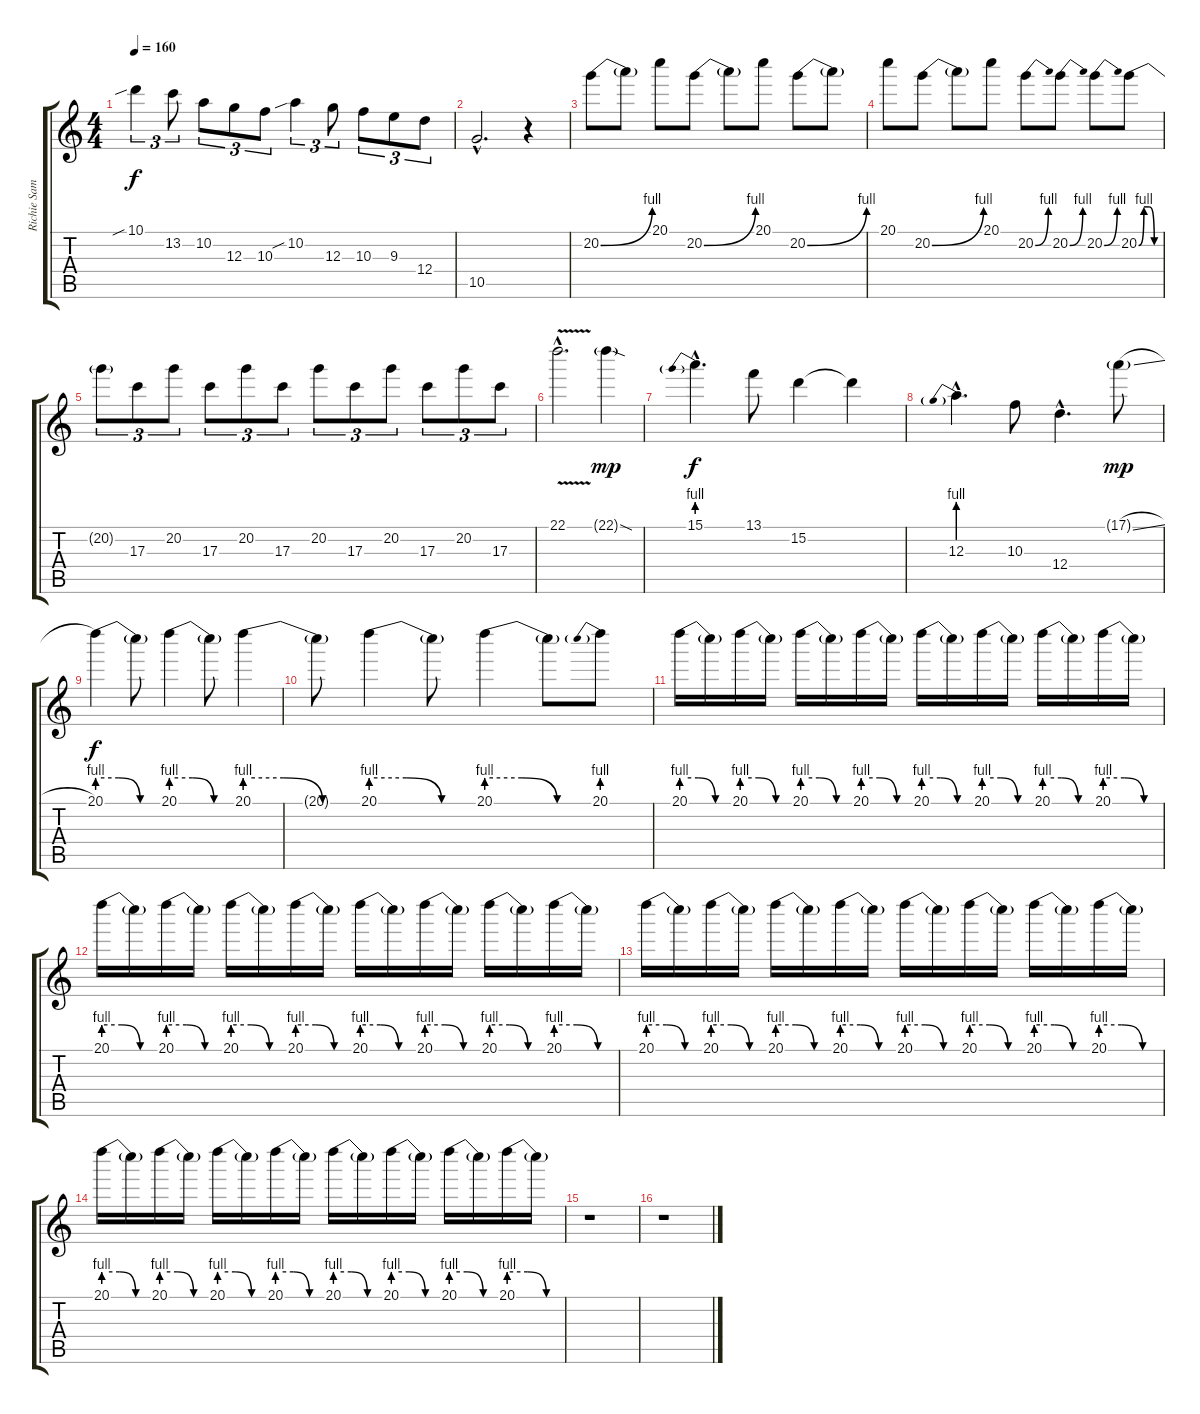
\track ("Richie Sambora Gtr.1" "Richie Sam") {instrument overdrivenguitar}
\staff {score tabs}
\tuning (E4 B3 G3 D3 A2 E2) {hide}
\ts (4 4)
\tempo 160
\clef g2
\ks c
10.1{sib}.4{tu (3 2) dy f} 13.2.8{tu (3 2)} 10.2.8{tu (3 2)} 12.3.8{tu (3 2)} 10.3.8{tu (3 2)} 10.2{sib}.4{tu (3 2)} 12.3.8{tu (3 2)} 10.3.8{tu (3 2)} 9.3.8{tu (3 2)} 12.4.8{tu (3 2)} |
10.5{hac}.2{d} r.4 |
20.2{be (bend 0 0 60 4)}.8 20.2{t}.8 20.1.8 20.2{be (bend 0 0 60 4)}.8 20.2{t}.8 20.1.8 20.2{be (bend 0 0 60 4)}.8 20.2{t}.8 |
20.1.8 20.2{be (bend 0 0 60 4)}.8 20.2{t}.8 20.1.8 20.2{be (bend 0 0 60 4)}.8 20.2{be (bend 0 0 60 4)}.8 20.2{be (bend 0 0 60 4)}.8 20.2{be (custom 0 0 15 4 30 4 45 0 60 0)}.8 |
20.2{t}.8{tu (3 2)} 17.3.8{tu (3 2)} 20.2.8{tu (3 2)} 17.3.8{tu (3 2)} 20.2.8{tu (3 2)} 17.3.8{tu (3 2)} 20.2.8{tu (3 2)} 17.3.8{tu (3 2)} 20.2.8{tu (3 2)} 17.3.8{tu (3 2)} 20.2.8{tu (3 2)} 17.3.8{tu (3 2)} |
22.1{v hac}.2{d} 22.1{sod g}.4{dy mp} |
15.1{be (prebend 0 4 60 4) hac}.4{d dy f} 13.1.8 15.2.4 15.2{t}.4 |
12.3{be (prebend 0 4 60 4) hac}.4{d} 10.3.8 12.4{hac}.4{d} 17.1{sl g}.8{dy mp} |
20.1{be (custom 0 4 20 4 40 0 60 0)}.4{dy f} 20.1{t}.8 20.1{be (custom 0 4 20 4 40 0 60 0)}.4 20.1{t}.8 20.1{be (custom 0 4 20 4 40 0 60 0)}.4 |
20.1{t}.8 20.1{be (custom 0 4 20 4 40 0 60 0)}.4 20.1{t}.8 20.1{be (custom 0 4 20 4 40 0 60 0)}.4 20.1{t}.8 20.1{be (prebend 0 4 60 4)}.8 |
20.1{be (custom 0 4 20 4 40 0 60 0)}.16 20.1{t}.16 20.1{be (custom 0 4 20 4 40 0 60 0)}.16 20.1{t}.16 20.1{be (custom 0 4 20 4 40 0 60 0)}.16 20.1{t}.16 20.1{be (custom 0 4 20 4 40 0 60 0)}.16 20.1{t}.16 20.1{be (custom 0 4 20 4 40 0 60 0)}.16{volume 9} 20.1{t}.16 20.1{be (custom 0 4 20 4 40 0 60 0)}.16 20.1{t}.16 20.1{be (custom 0 4 20 4 40 0 60 0)}.16 20.1{t}.16 20.1{be (custom 0 4 20 4 40 0 60 0)}.16 20.1{t}.16 |
20.1{be (custom 0 4 20 4 40 0 60 0)}.16{volume 8} 20.1{t}.16 20.1{be (custom 0 4 20 4 40 0 60 0)}.16 20.1{t}.16 20.1{be (custom 0 4 20 4 40 0 60 0)}.16 20.1{t}.16 20.1{be (custom 0 4 20 4 40 0 60 0)}.16 20.1{t}.16 20.1{be (custom 0 4 20 4 40 0 60 0)}.16{volume 7} 20.1{t}.16 20.1{be (custom 0 4 20 4 40 0 60 0)}.16 20.1{t}.16 20.1{be (custom 0 4 20 4 40 0 60 0)}.16 20.1{t}.16 20.1{be (custom 0 4 20 4 40 0 60 0)}.16 20.1{t}.16 |
20.1{be (custom 0 4 20 4 40 0 60 0)}.16{volume 6} 20.1{t}.16 20.1{be (custom 0 4 20 4 40 0 60 0)}.16 20.1{t}.16 20.1{be (custom 0 4 20 4 40 0 60 0)}.16 20.1{t}.16 20.1{be (custom 0 4 20 4 40 0 60 0)}.16 20.1{t}.16 20.1{be (custom 0 4 20 4 40 0 60 0)}.16{volume 5} 20.1{t}.16 20.1{be (custom 0 4 20 4 40 0 60 0)}.16 20.1{t}.16 20.1{be (custom 0 4 20 4 40 0 60 0)}.16 20.1{t}.16 20.1{be (custom 0 4 20 4 40 0 60 0)}.16 20.1{t}.16 |
20.1{be (custom 0 4 20 4 40 0 60 0)}.16{volume 4} 20.1{t}.16 20.1{be (custom 0 4 20 4 40 0 60 0)}.16 20.1{t}.16 20.1{be (custom 0 4 20 4 40 0 60 0)}.16 20.1{t}.16 20.1{be (custom 0 4 20 4 40 0 60 0)}.16 20.1{t}.16 20.1{be (custom 0 4 20 4 40 0 60 0)}.16{volume 3} 20.1{t}.16 20.1{be (custom 0 4 20 4 40 0 60 0)}.16 20.1{t}.16 20.1{be (custom 0 4 20 4 40 0 60 0)}.16{volume 2} 20.1{t}.16 20.1{be (custom 0 4 20 4 40 0 60 0)}.16{volume 1} 20.1{t}.16 |
r.1{volume 10} |
r.1
